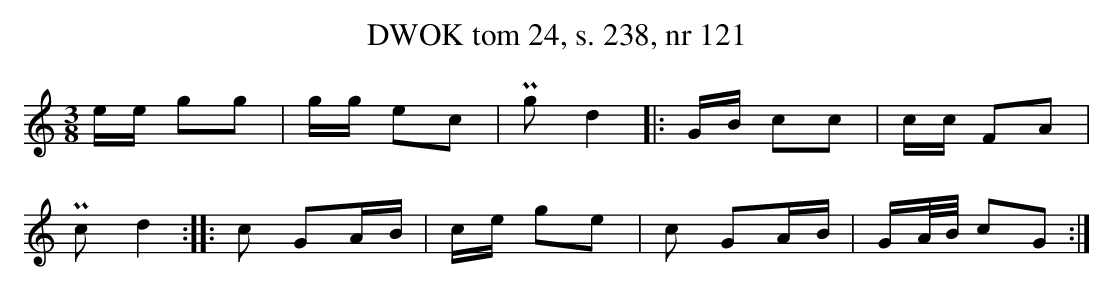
X:1
T: DWOK tom 24, s. 238, nr 121
L: 1/16
M: 3/8
K: C
ee g2g2 | gg e2c2 | Pg2 d4 |: GB c2c2 | cc F2A2 |
Pc2 d4 :: c2 G2AB | ce g2e2 | c2 G2AB | GA/B/ c2G2 :|
